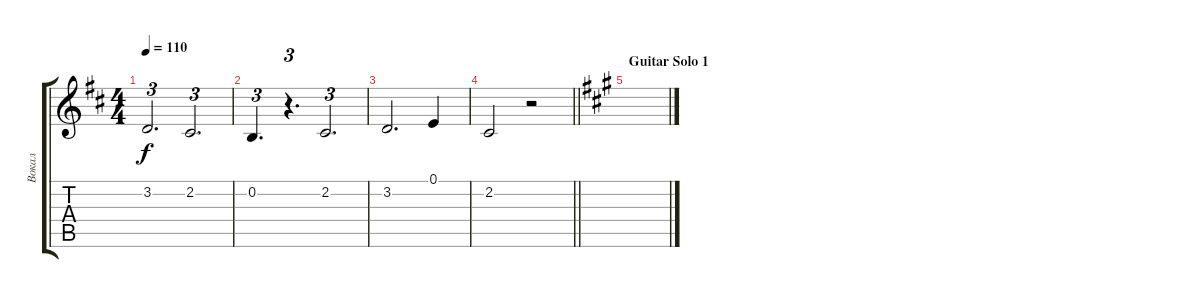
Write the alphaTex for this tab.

\track ("Вокал" "Вокал") {instrument fx7echoes}
\staff {score tabs}
\tuning (E4 B3 G3 D3 A2 E2) {hide}
\ts (4 4)
\tempo 110
\clef g2
\ks bminor
3.2.2{d tu (3 2) dy f} 2.2.2{d tu (3 2)} |
0.2.4{d tu (3 2)} r.4{d tu (3 2)} 2.2.2{d tu (3 2)} |
3.2.2{d} 0.1.4 |
\barLineRight lightlight
2.2.2 r.2 |
\section ("" "Guitar Solo 1")
\ks f#minor
